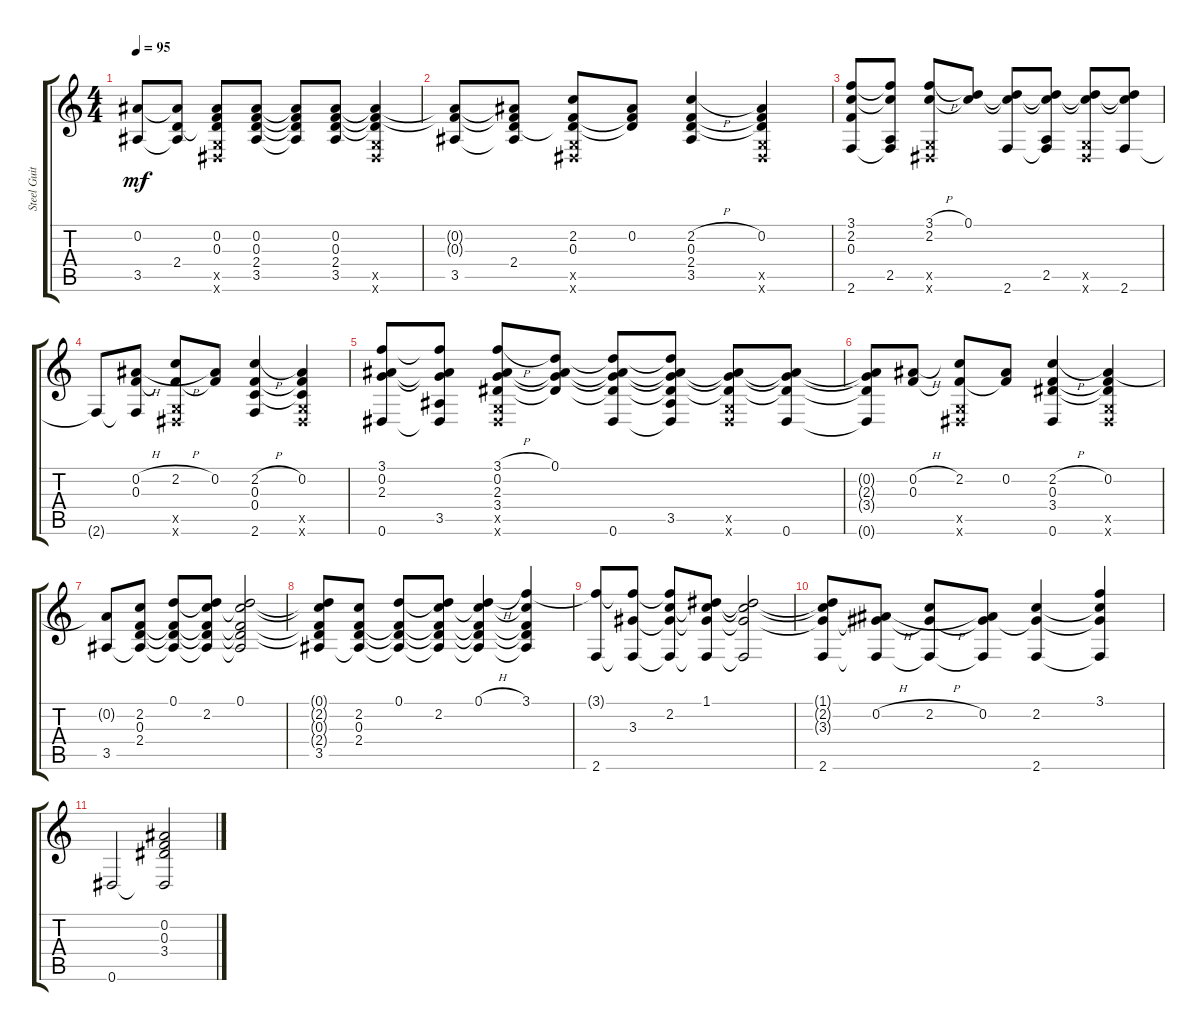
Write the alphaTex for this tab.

\track ("Steel Guitar" "Steel Guit") {instrument acousticguitarsteel}
\staff {score tabs}
\tuning (D4 Bb3 F3 C3 G2 Eb2) {hide}
\ts (4 4)
\tempo 95
\clef g2
\ks c
(0.2{t} 3.5).8{dy mf} (0.2{t} 2.4 3.5{t}).8 (0.2 0.3 2.4{t} 0.5{x} 0.6{x}).8 (0.2 0.3 2.4 3.5).8 (0.2{t} 0.3{t} 2.4{t} 3.5{t}).8 (0.2 0.3 2.4 3.5).8 (0.2{t} 0.3{t} 2.4{t} 0.5{x} 0.6{x}).4 |
(0.2{t} 0.3{t} 3.5).8 (0.2{t} 0.3{t} 2.4 3.5{t}).8 (2.2 0.3 2.4{t} 0.5{x} 0.6{x}).8 (0.2 0.3{t} 2.4{t}).8 (2.2{h} 0.3 2.4 3.5).4 (0.2 0.3{t} 2.4{t} 0.5{x} 0.6{x}).4 |
(3.1 2.2 0.3 2.6).8 (3.1{t} 2.2{t} 2.5 2.6{t}).8 (3.1{h} 2.2 0.5{x} 0.6{x}).8 (0.1 2.2{t}).8 (0.1{t} 2.2{t} 2.6).8 (0.1{t} 2.2{t} 2.5 2.6{t}).8 (0.1{t} 2.2{t} 0.5{x} 0.6{x}).8 (0.1{t} 2.2{t} 2.6).8 |
2.6{t}.8 (0.2{h} 0.3 2.6{t}).8 (2.2{h} 0.3{t} 0.5{x} 0.6{x}).8 (0.2 0.3{t}).8 (2.2{h} 0.3 0.4 2.6).4 (0.2 0.3{t} 0.4{t} 0.5{x} 0.6{x}).4 |
(3.1 0.2 2.3 0.6).8 (3.1{t} 0.2{t} 2.3{t} 3.5 0.6{t}).8 (3.1{h} 0.2 2.3 3.4 0.5{x} 0.6{x}).8 (0.1 0.2{t} 2.3{t} 3.4{t}).8 (0.1{t} 0.2{t} 2.3{t} 3.4{t} 0.6).8 (0.1{t} 0.2{t} 2.3{t} 3.4{t} 3.5 0.6{t}).8 (0.2{t} 2.3{t} 3.4{t} 0.5{x} 0.6{x}).8 (0.2{t} 2.3{t} 3.4{t} 0.6).8 |
(0.2{t} 2.3{t} 3.4{t} 0.6{t}).8 (0.2{h} 0.3).8 (2.2 0.3{t} 0.5{x} 0.6{x}).8 (0.2 0.3{t}).8 (2.2{h} 0.3 3.4 0.6).4 (0.2 0.3{t} 3.4{t} 0.5{x} 0.6{x}).4 |
(0.2{t} 3.5).8 (2.2 0.3 2.4 3.5{t}).8 (0.1 0.3{t} 2.4{t} 3.5{t}).8 (0.1{t} 2.2 0.3{t} 2.4{t} 3.5{t}).8 (0.1 2.2{t} 0.3{t} 2.4{t} 3.5{t}).2 |
(0.1{t} 2.2{t} 0.3{t} 2.4{t} 3.5).8 (2.2 0.3 2.4 3.5{t}).8 (0.1 0.3{t} 2.4{t} 3.5{t}).8 (0.1{t} 2.2 0.3{t} 2.4{t} 3.5{t}).8 (0.1{h} 2.2{t} 0.3{t} 2.4{t} 3.5{t}).4 (3.1 2.2{t} 0.3{t} 2.4{t} 3.5{t}).4 |
(3.1{t} 2.6).8 (3.1{t} 3.3 2.6{t}).8 (3.1{t} 2.2 3.3{t} 2.6{t}).8 (1.1 2.2{t} 3.3{t} 2.6{t}).8 (1.1{t} 2.2{t} 3.3{t} 2.6{t}).2 |
(1.1{t} 2.2{t} 3.3{t} 2.6).8 (0.2{h} 3.3{t} 2.6{t}).8 (2.2{h} 3.3{t} 2.6{t}).8 (0.2 3.3{t} 2.6{t}).8 (2.2 3.3{t} 2.6).4 (3.1 2.2{t} 3.3{t} 2.6{t}).4 |
0.6.2 (0.2 0.3 3.4 0.6{t}).2
